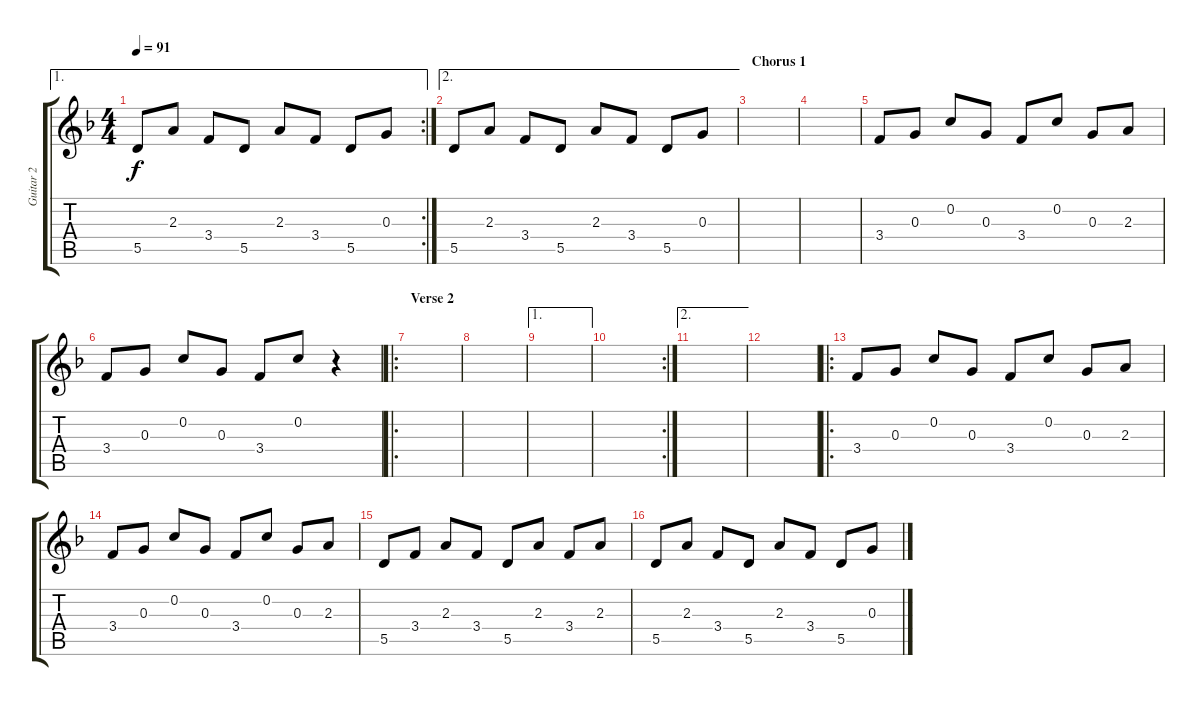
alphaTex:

\track ("Guitar 2" "Guitar 2") {instrument electricguitarclean}
\staff {score tabs}
\tuning (F4 C4 G3 D3 A2 E2) {hide}
\ae 1
\rc 2
\ts (4 4)
\tempo 91
\clef g2
\ks f
5.5.8{dy f} 2.3.8 3.4.8 5.5.8 2.3.8 3.4.8 5.5.8 0.3.8 |
\ae 2
5.5.8 2.3.8 3.4.8 5.5.8 2.3.8 3.4.8 5.5.8 0.3.8 |
\section ("" "Chorus 1")
|
|
3.4.8 0.3.8 0.2.8 0.3.8 3.4.8 0.2.8 0.3.8 2.3.8 |
3.4.8 0.3.8 0.2.8 0.3.8 3.4.8 0.2.8 r.4 |
\ro
\section ("" "Verse 2")
|
|
\ae 1
|
\rc 2
|
\ae 2
|
|
\ro
3.4.8 0.3.8 0.2.8 0.3.8 3.4.8 0.2.8 0.3.8 2.3.8 |
3.4.8 0.3.8 0.2.8 0.3.8 3.4.8 0.2.8 0.3.8 2.3.8 |
5.5.8 3.4.8 2.3.8 3.4.8 5.5.8 2.3.8 3.4.8 2.3.8 |
5.5.8 2.3.8 3.4.8 5.5.8 2.3.8 3.4.8 5.5.8 0.3.8
